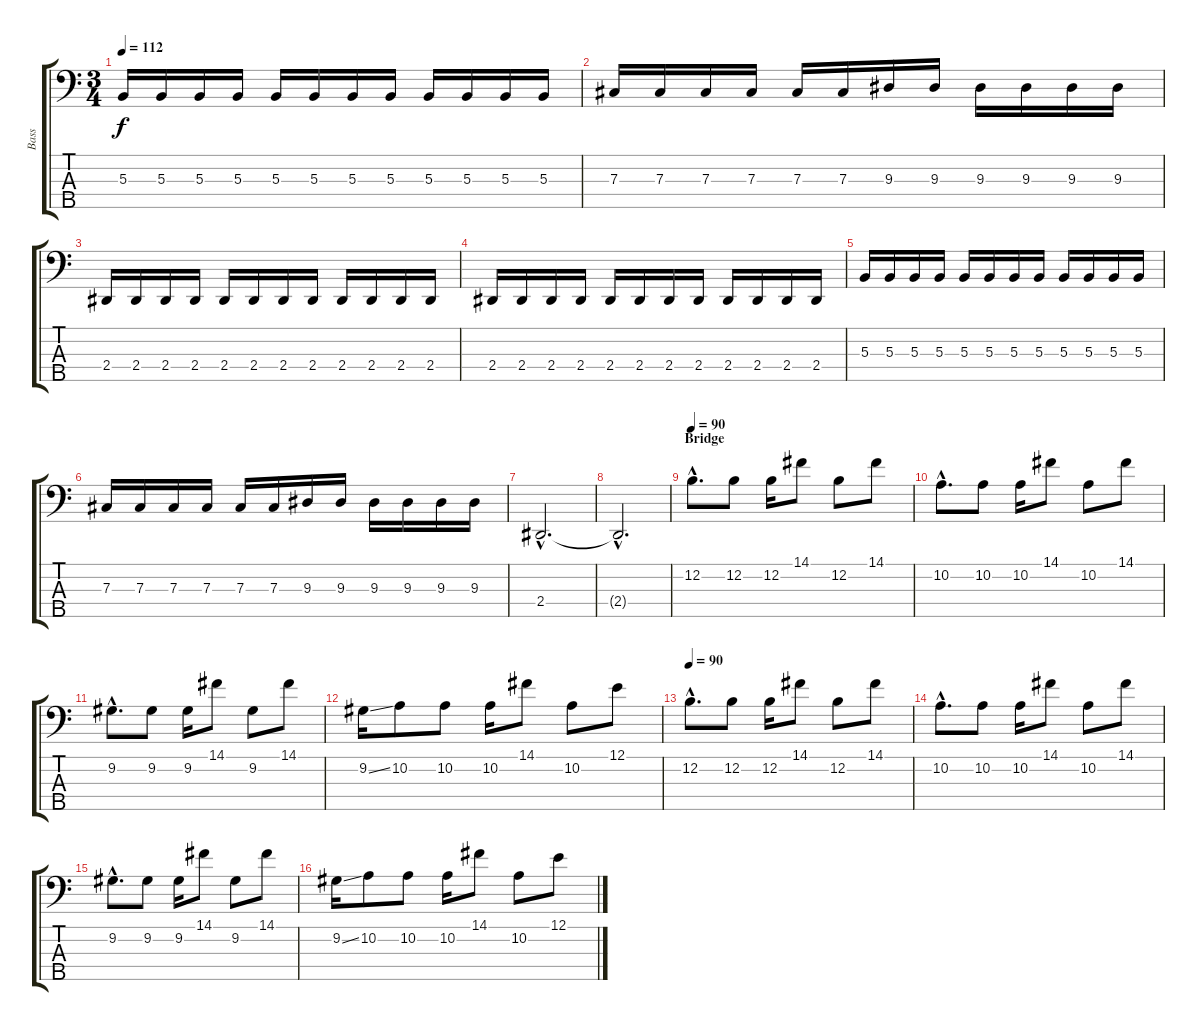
\track ("Bass" "Bass") {instrument electricbassfinger}
\staff {score tabs}
\tuning (E2 B1 Gb1 Db1 Bb0) {hide}
\ts (3 4)
\tempo 112
\clef f4
\ks c
5.3.16{dy f} 5.3.16 5.3.16 5.3.16 5.3.16 5.3.16 5.3.16 5.3.16 5.3.16 5.3.16 5.3.16 5.3.16 |
7.3.16 7.3.16 7.3.16 7.3.16 7.3.16 7.3.16 9.3.16 9.3.16 9.3.16 9.3.16 9.3.16 9.3.16 |
2.4.16 2.4.16 2.4.16 2.4.16 2.4.16 2.4.16 2.4.16 2.4.16 2.4.16 2.4.16 2.4.16 2.4.16 |
2.4.16 2.4.16 2.4.16 2.4.16 2.4.16 2.4.16 2.4.16 2.4.16 2.4.16 2.4.16 2.4.16 2.4.16 |
5.3.16 5.3.16 5.3.16 5.3.16 5.3.16 5.3.16 5.3.16 5.3.16 5.3.16 5.3.16 5.3.16 5.3.16 |
7.3.16 7.3.16 7.3.16 7.3.16 7.3.16 7.3.16 9.3.16 9.3.16 9.3.16 9.3.16 9.3.16 9.3.16 |
2.4{hac}.2{d} |
2.4{hac t}.2{d} |
\section ("" "Bridge")
\tempo 90
12.2{hac}.8{d} 12.2.8 12.2.16 14.1.8 12.2.8 14.1.8 |
10.2{hac}.8{d} 10.2.8 10.2.16 14.1.8 10.2.8 14.1.8 |
9.2{hac}.8{d} 9.2.8 9.2.16 14.1.8 9.2.8 14.1.8 |
9.2{ss}.16 10.2.8 10.2.8 10.2.16 14.1.8 10.2.8 12.1.8 |
\tempo 90
12.2{hac}.8{d} 12.2.8 12.2.16 14.1.8 12.2.8 14.1.8 |
10.2{hac}.8{d} 10.2.8 10.2.16 14.1.8 10.2.8 14.1.8 |
9.2{hac}.8{d} 9.2.8 9.2.16 14.1.8 9.2.8 14.1.8 |
9.2{ss}.16 10.2.8 10.2.8 10.2.16 14.1.8 10.2.8 12.1.8
